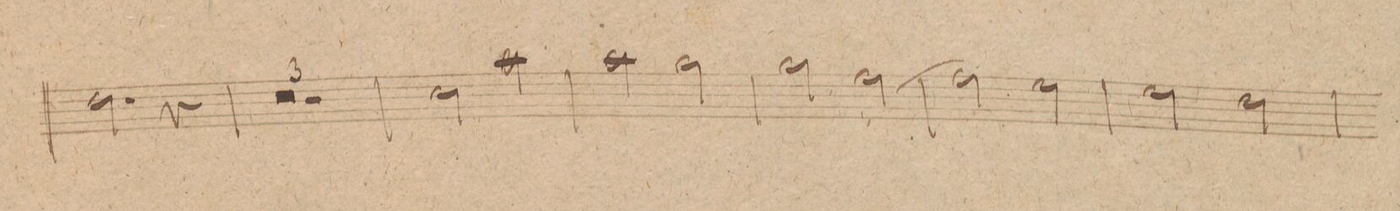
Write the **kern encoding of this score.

**kern	**dynam
*I"Corno. 1mo in D.	*
*clefG2	*
*k[f#c#]	*
*met(c)	*
*M4/4	*
2.e\	.
4r	.
=63	=63
0r	.
=64	=64
=65	=65
1r	.
=66	=66
2d\	.
2b\	.
=67	=67
2b\	.
2a\	.
=68	=68
2a\	.
[2g\	.
=69	=69
2g\]	.
2f#\	.
=70	=70
2f#\	.
2e\	.
=71	=71
*-	*-
